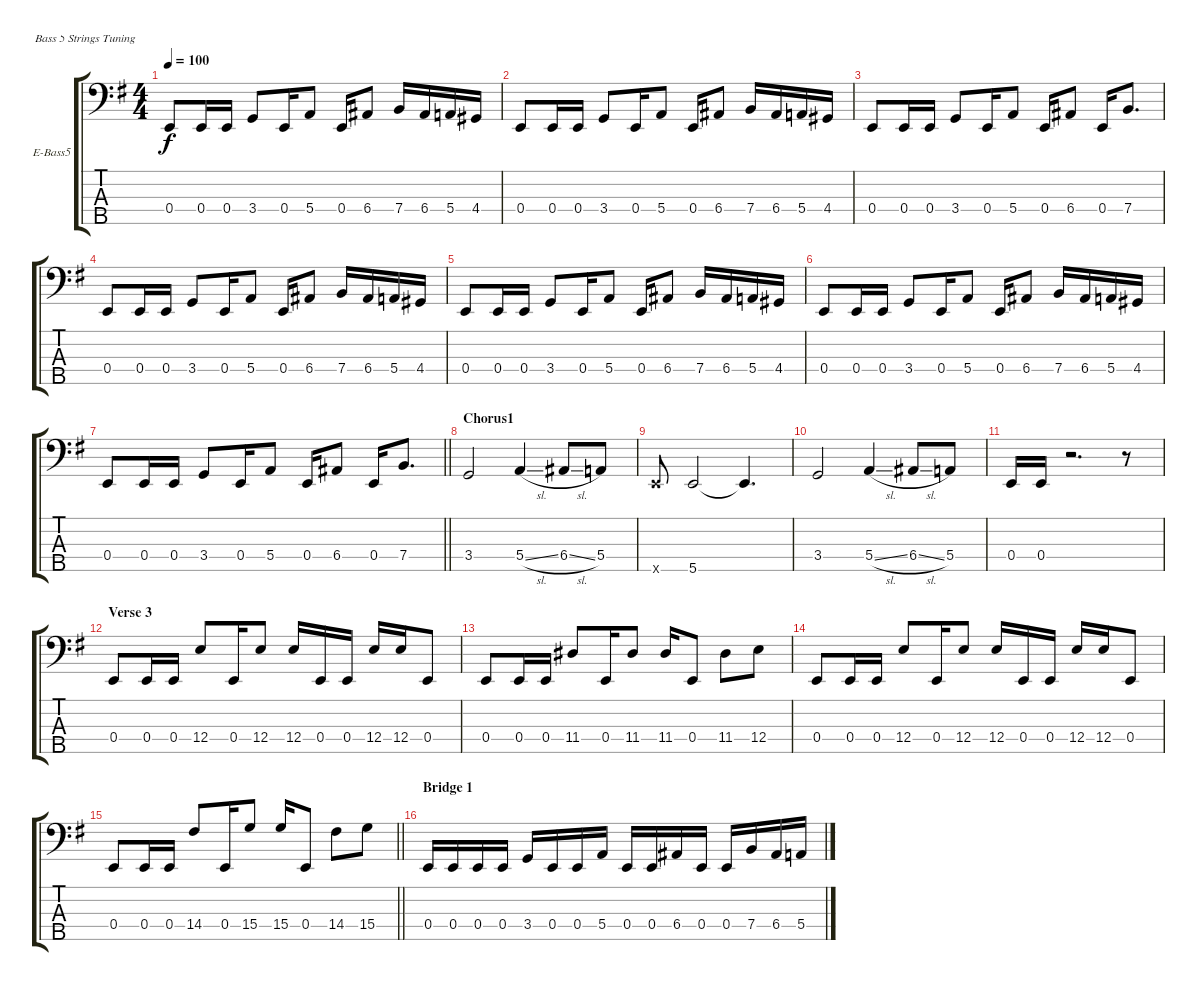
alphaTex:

\bracketExtendMode groupsimilarinstruments
\firstSystemTrackNameOrientation horizontal
\otherSystemsTrackNameOrientation horizontal
\track ("bass (Andrey Stefnuk)" "E-Bass5") {instrument electricbassfinger}
\staff {score tabs}
\tuning (G2 D2 A1 E1 B0)
\ts (4 4)
\tempo 100
\clef f4
\ks eminor
0.4.8{dy f} 0.4.16 0.4.16 3.4.8 0.4.16 5.4.8 0.4.16 6.4.8 7.4.16 6.4.16 5.4.16 4.4.16 |
0.4.8 0.4.16 0.4.16 3.4.8 0.4.16 5.4.8 0.4.16 6.4.8 7.4.16 6.4.16 5.4.16 4.4.16 |
0.4.8 0.4.16 0.4.16 3.4.8 0.4.16 5.4.8 0.4.16 6.4.8 0.4.16 7.4.8{d} |
0.4.8 0.4.16 0.4.16 3.4.8 0.4.16 5.4.8 0.4.16 6.4.8 7.4.16 6.4.16 5.4.16 4.4.16 |
0.4.8 0.4.16 0.4.16 3.4.8 0.4.16 5.4.8 0.4.16 6.4.8 7.4.16 6.4.16 5.4.16 4.4.16 |
0.4.8 0.4.16 0.4.16 3.4.8 0.4.16 5.4.8 0.4.16 6.4.8 7.4.16 6.4.16 5.4.16 4.4.16 |
\barLineRight lightlight
0.4.8 0.4.16 0.4.16 3.4.8 0.4.16 5.4.8 0.4.16 6.4.8 0.4.16 7.4.8{d} |
\section ("" "Chorus1")
3.4.2 5.4{sl}.4 6.4{sl}.8 5.4.8 |
5.5{x}.8 5.5.2 5.5{t}.4{d} |
3.4.2 5.4{sl}.4 6.4{sl}.8 5.4.8 |
0.4.16 0.4.16 r.2{d} r.8 |
\section ("" "Verse 3")
0.4.8 0.4.16 0.4.16 12.4.8 0.4.16 12.4.8 12.4.16 0.4.16 0.4.16 12.4.16 12.4.16 0.4.8 |
0.4.8 0.4.16 0.4.16 11.4.8 0.4.16 11.4.8 11.4.16 0.4.8 11.4.8 12.4.8 |
0.4.8 0.4.16 0.4.16 12.4.8 0.4.16 12.4.8 12.4.16 0.4.16 0.4.16 12.4.16 12.4.16 0.4.8 |
\barLineRight lightlight
0.4.8 0.4.16 0.4.16 14.4.8 0.4.16 15.4.8 15.4.16 0.4.8 14.4.8 15.4.8 |
\section ("" "Bridge 1")
0.4.16 0.4.16 0.4.16 0.4.16 3.4.16 0.4.16 0.4.16 5.4.16 0.4.16 0.4.16 6.4.16 0.4.16 0.4.16 7.4.16 6.4.16 5.4.16
